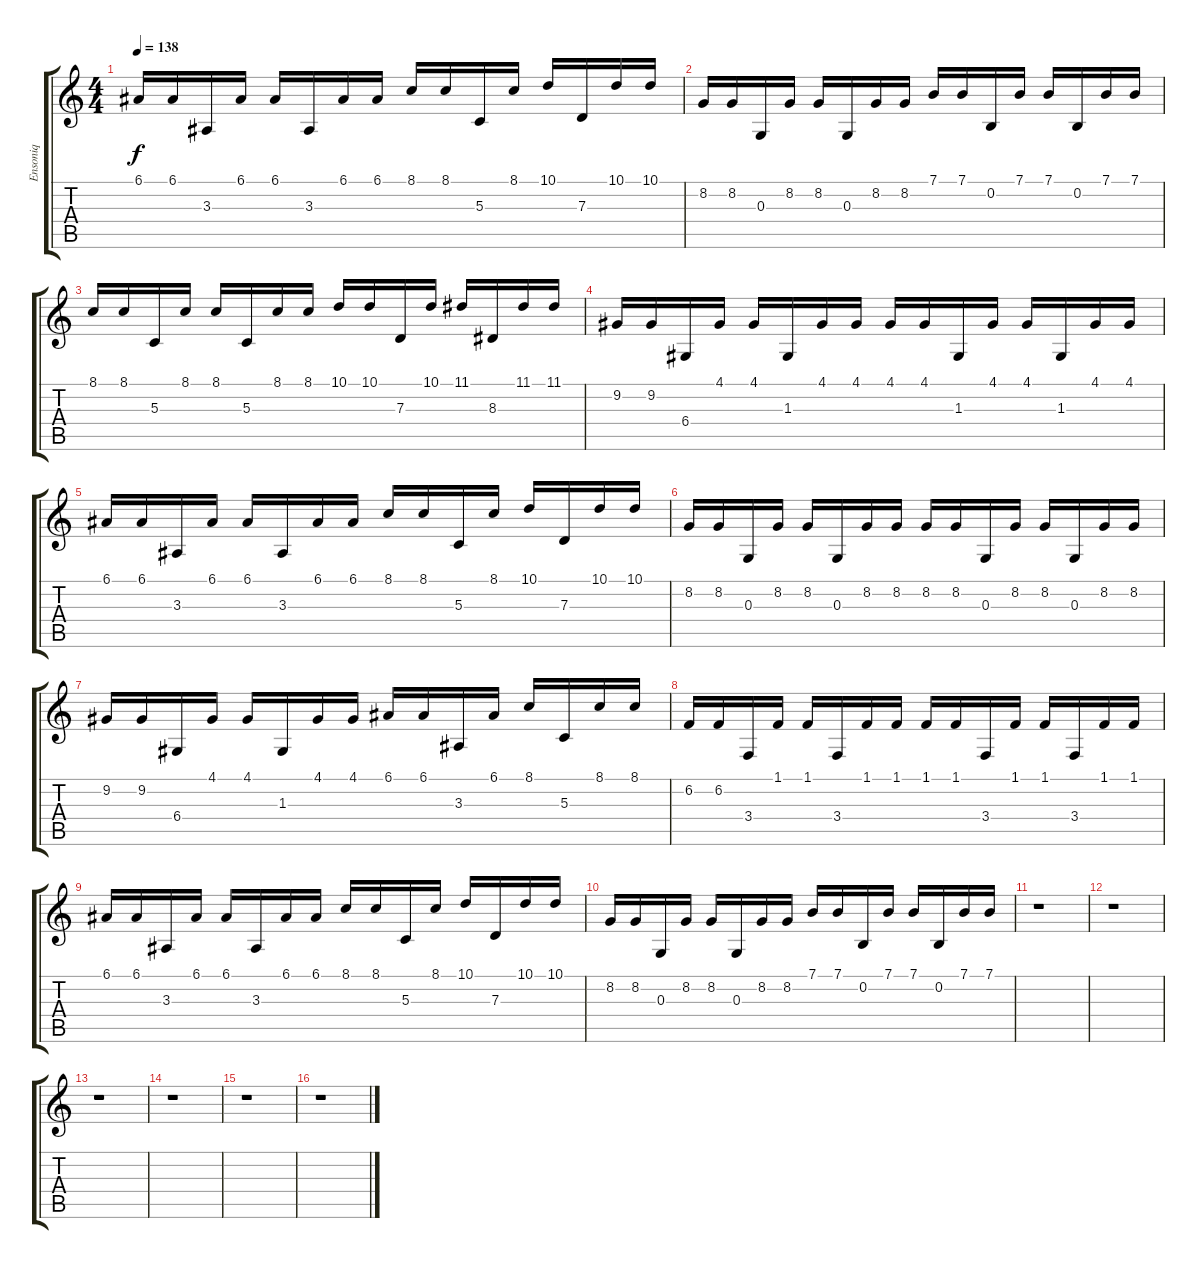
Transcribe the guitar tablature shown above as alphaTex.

\track ("Ensoniq" "Ensoniq") {instrument fx4atmosphere}
\staff {score tabs}
\tuning (E4 B3 G3 D3 A2 E2) {hide}
\ts (4 4)
\tempo 138
\clef g2
\ks c
6.1.16{dy f} 6.1.16 3.3.16 6.1.16 6.1.16 3.3.16 6.1.16 6.1.16 8.1.16 8.1.16 5.3.16 8.1.16 10.1.16 7.3.16 10.1.16 10.1.16 |
8.2.16 8.2.16 0.3.16 8.2.16 8.2.16 0.3.16 8.2.16 8.2.16 7.1.16 7.1.16 0.2.16 7.1.16 7.1.16 0.2.16 7.1.16 7.1.16 |
8.1.16 8.1.16 5.3.16 8.1.16 8.1.16 5.3.16 8.1.16 8.1.16 10.1.16 10.1.16 7.3.16 10.1.16 11.1.16 8.3.16 11.1.16 11.1.16 |
9.2.16 9.2.16 6.4.16 4.1.16 4.1.16 1.3.16 4.1.16 4.1.16 4.1.16 4.1.16 1.3.16 4.1.16 4.1.16 1.3.16 4.1.16 4.1.16 |
6.1.16 6.1.16 3.3.16 6.1.16 6.1.16 3.3.16 6.1.16 6.1.16 8.1.16 8.1.16 5.3.16 8.1.16 10.1.16 7.3.16 10.1.16 10.1.16 |
8.2.16 8.2.16 0.3.16 8.2.16 8.2.16 0.3.16 8.2.16 8.2.16 8.2.16 8.2.16 0.3.16 8.2.16 8.2.16 0.3.16 8.2.16 8.2.16 |
9.2.16 9.2.16 6.4.16 4.1.16 4.1.16 1.3.16 4.1.16 4.1.16 6.1.16 6.1.16 3.3.16 6.1.16 8.1.16 5.3.16 8.1.16 8.1.16 |
6.2.16 6.2.16 3.4.16 1.1.16 1.1.16 3.4.16 1.1.16 1.1.16 1.1.16 1.1.16 3.4.16 1.1.16 1.1.16 3.4.16 1.1.16 1.1.16 |
6.1.16 6.1.16 3.3.16 6.1.16 6.1.16 3.3.16 6.1.16 6.1.16 8.1.16 8.1.16 5.3.16 8.1.16 10.1.16 7.3.16 10.1.16 10.1.16 |
8.2.16 8.2.16 0.3.16 8.2.16 8.2.16 0.3.16 8.2.16 8.2.16 7.1.16 7.1.16 0.2.16 7.1.16 7.1.16 0.2.16 7.1.16 7.1.16 |
r.1 |
r.1 |
r.1 |
r.1 |
r.1 |
r.1
